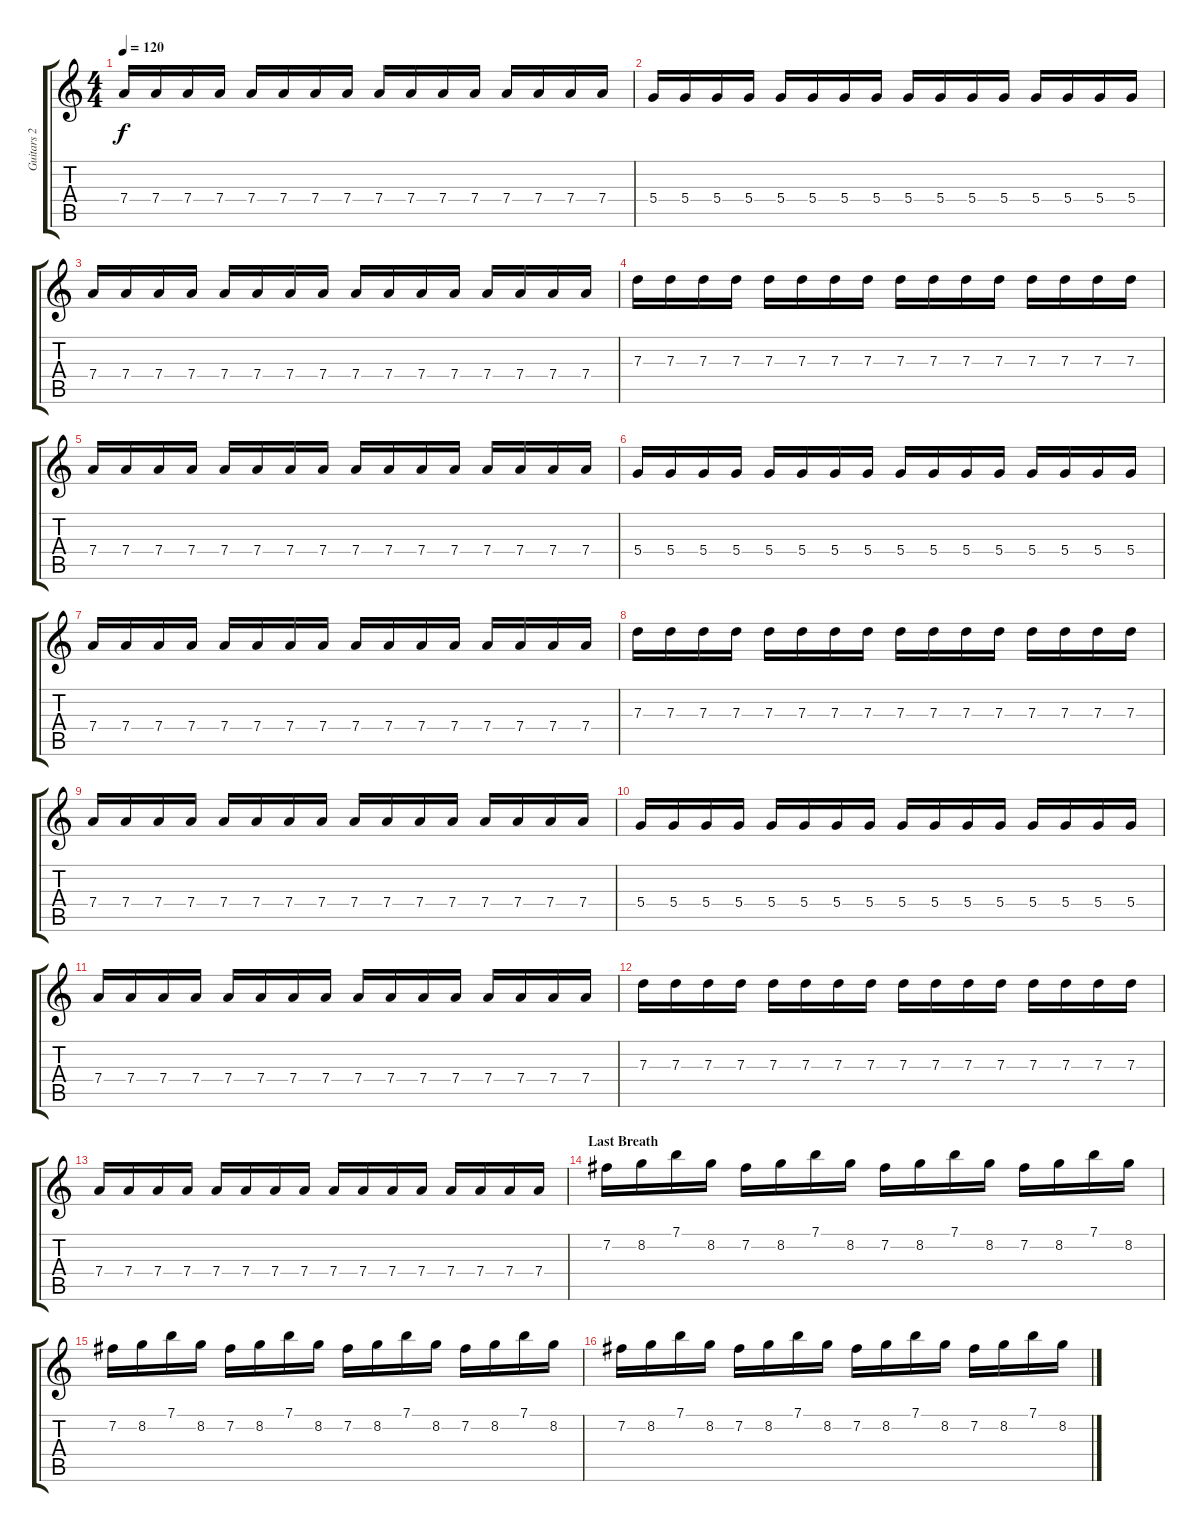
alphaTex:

\track ("Guitars 2" "Guitars 2") {instrument electricguitarmuted}
\staff {score tabs}
\tuning (E4 B3 G3 D3 A2 E2) {hide}
\ts (4 4)
\tempo 120
\clef g2
\ks c
7.4.16{dy f} 7.4.16 7.4.16 7.4.16 7.4.16 7.4.16 7.4.16 7.4.16 7.4.16 7.4.16 7.4.16 7.4.16 7.4.16 7.4.16 7.4.16 7.4.16 |
5.4.16{instrument overdrivenguitar} 5.4.16 5.4.16 5.4.16 5.4.16 5.4.16 5.4.16 5.4.16 5.4.16 5.4.16 5.4.16 5.4.16 5.4.16 5.4.16 5.4.16 5.4.16 |
7.4.16 7.4.16 7.4.16 7.4.16 7.4.16 7.4.16 7.4.16 7.4.16 7.4.16 7.4.16 7.4.16 7.4.16 7.4.16 7.4.16 7.4.16 7.4.16 |
7.3.16 7.3.16 7.3.16 7.3.16 7.3.16 7.3.16 7.3.16 7.3.16 7.3.16 7.3.16 7.3.16 7.3.16 7.3.16 7.3.16 7.3.16 7.3.16 |
7.4.16 7.4.16 7.4.16 7.4.16 7.4.16 7.4.16 7.4.16 7.4.16 7.4.16 7.4.16 7.4.16 7.4.16 7.4.16 7.4.16 7.4.16 7.4.16 |
5.4.16{instrument overdrivenguitar} 5.4.16 5.4.16 5.4.16 5.4.16 5.4.16 5.4.16 5.4.16 5.4.16 5.4.16 5.4.16 5.4.16 5.4.16 5.4.16 5.4.16 5.4.16 |
7.4.16 7.4.16 7.4.16 7.4.16 7.4.16 7.4.16 7.4.16 7.4.16 7.4.16 7.4.16 7.4.16 7.4.16 7.4.16 7.4.16 7.4.16 7.4.16 |
7.3.16 7.3.16 7.3.16 7.3.16 7.3.16 7.3.16 7.3.16 7.3.16 7.3.16 7.3.16 7.3.16 7.3.16 7.3.16 7.3.16 7.3.16 7.3.16 |
7.4.16 7.4.16 7.4.16 7.4.16 7.4.16 7.4.16 7.4.16 7.4.16 7.4.16 7.4.16 7.4.16 7.4.16 7.4.16 7.4.16 7.4.16 7.4.16 |
5.4.16{instrument overdrivenguitar} 5.4.16 5.4.16 5.4.16 5.4.16 5.4.16 5.4.16 5.4.16 5.4.16 5.4.16 5.4.16 5.4.16 5.4.16 5.4.16 5.4.16 5.4.16 |
7.4.16 7.4.16 7.4.16 7.4.16 7.4.16 7.4.16 7.4.16 7.4.16 7.4.16 7.4.16 7.4.16 7.4.16 7.4.16 7.4.16 7.4.16 7.4.16 |
7.3.16 7.3.16 7.3.16 7.3.16 7.3.16 7.3.16 7.3.16 7.3.16 7.3.16 7.3.16 7.3.16 7.3.16 7.3.16 7.3.16 7.3.16 7.3.16 |
7.4.16 7.4.16 7.4.16 7.4.16 7.4.16 7.4.16 7.4.16 7.4.16 7.4.16 7.4.16 7.4.16 7.4.16 7.4.16 7.4.16 7.4.16 7.4.16 |
\section ("" "Last Breath")
7.2.16 8.2.16 7.1.16 8.2.16 7.2.16 8.2.16 7.1.16 8.2.16 7.2.16 8.2.16 7.1.16 8.2.16 7.2.16 8.2.16 7.1.16 8.2.16 |
7.2.16 8.2.16 7.1.16 8.2.16 7.2.16 8.2.16 7.1.16 8.2.16 7.2.16 8.2.16 7.1.16 8.2.16 7.2.16 8.2.16 7.1.16 8.2.16 |
7.2.16{volume 0} 8.2.16 7.1.16 8.2.16 7.2.16 8.2.16 7.1.16 8.2.16 7.2.16 8.2.16 7.1.16 8.2.16 7.2.16 8.2.16 7.1.16 8.2.16
